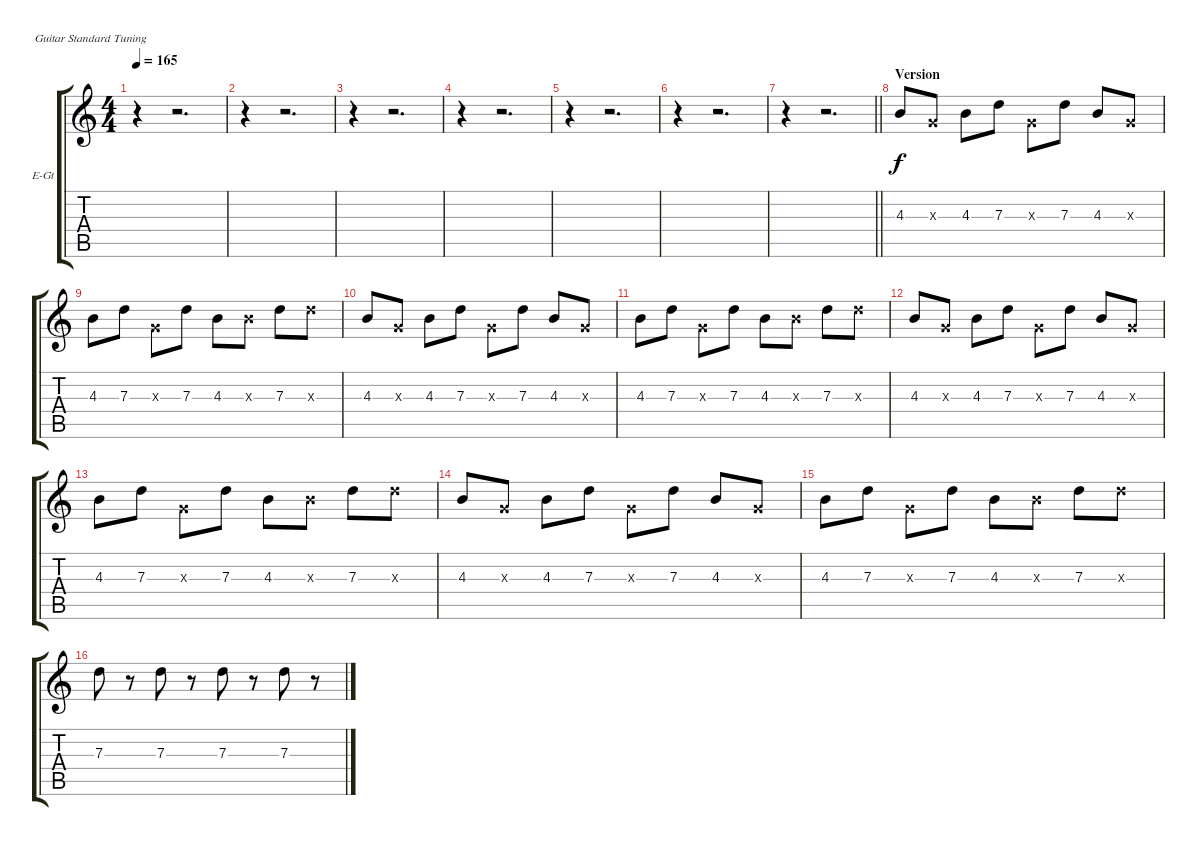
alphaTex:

\bracketExtendMode groupsimilarinstruments
\firstSystemTrackNameOrientation horizontal
\otherSystemsTrackNameOrientation horizontal
\track ("Solo Distorted" "E-Gt") {instrument distortionguitar}
\staff {score tabs}
\tuning (E4 B3 G3 D3 A2 E2)
\ts (4 4)
\tempo 165
\clef g2
\ks c
r.4{dy f} r.2{d} |
r.4 r.2{d} |
r.4 r.2{d} |
r.4 r.2{d} |
r.4 r.2{d} |
r.4 r.2{d} |
\barLineRight lightlight
r.4 r.2{d} |
\section ("" "Version")
4.3.8 0.3{x}.8 4.3.8 7.3.8 0.3{x}.8 7.3.8 4.3.8 0.3{x}.8 |
4.3.8 7.3.8 0.3{x}.8 7.3.8 4.3.8 4.3{x}.8 7.3.8 7.3{x}.8 |
4.3.8 0.3{x}.8 4.3.8 7.3.8 0.3{x}.8 7.3.8 4.3.8 0.3{x}.8 |
4.3.8 7.3.8 0.3{x}.8 7.3.8 4.3.8 4.3{x}.8 7.3.8 7.3{x}.8 |
4.3.8 0.3{x}.8 4.3.8 7.3.8 0.3{x}.8 7.3.8 4.3.8 0.3{x}.8 |
4.3.8 7.3.8 0.3{x}.8 7.3.8 4.3.8 4.3{x}.8 7.3.8 7.3{x}.8 |
4.3.8 0.3{x}.8 4.3.8 7.3.8 0.3{x}.8 7.3.8 4.3.8 0.3{x}.8 |
4.3.8 7.3.8 0.3{x}.8 7.3.8 4.3.8 4.3{x}.8 7.3.8 7.3{x}.8 |
7.3.8 r.8 7.3.8 r.8 7.3.8 r.8 7.3.8 r.8
